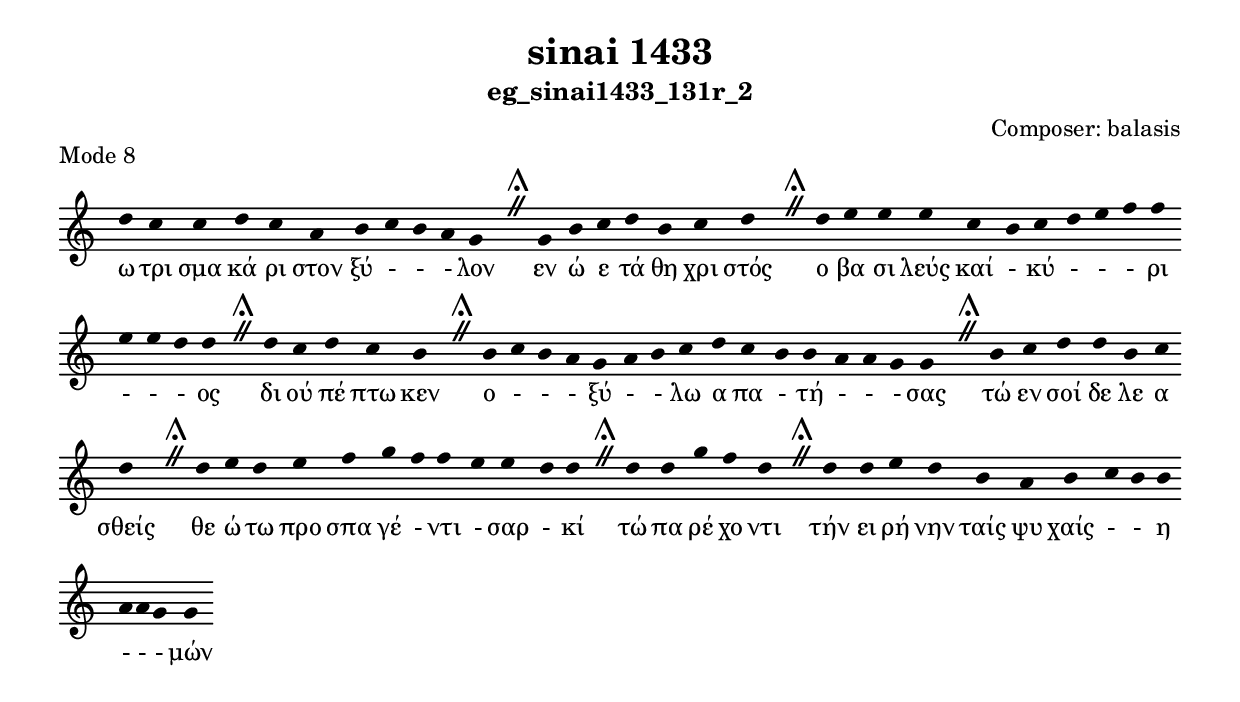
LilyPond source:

\include "gregorian.ly"

	\header {
 	  title = "sinai 1433"
	  subtitle = "eg_sinai1433_131r_2"
	  composer = "Composer: balasis"
	  piece = "Mode 8"
	}

	chant = {
	  d''4 c''4 c''4 d''4 c''4 a'4 b'4 c''4 b'4 a'4 g'4 \divisioMaior
 g'4 b'4 c''4 d''4 b'4 c''4 d''4 \divisioMaior
 d''4 e''4 e''4 e''4 c''4 b'4 c''4 d''4 e''4 f''4 f''4 e''4 e''4 d''4 d''4 \divisioMaior
 d''4 c''4 d''4 c''4 b'4 \divisioMaior
 b'4 c''4 b'4 a'4 g'4 a'4 b'4 c''4 d''4 c''4 b'4 b'4 a'4 a'4 g'4 g'4 \divisioMaior
 b'4 c''4 d''4 d''4 b'4 c''4 d''4 \divisioMaior
 d''4 e''4 d''4 e''4 f''4 g''4 f''4 f''4 e''4 e''4 d''4 d''4 \divisioMaior
 d''4 d''4 g''4 f''4 d''4 \divisioMaior
 d''4 d''4 e''4 d''4 b'4 a'4 b'4 c''4 b'4 b'4 a'4 a'4 g'4 g'4\finalis
	}

	verba = \lyricmode {ω τρι σμα κά ρι στον ξύ -  -  - λον 
εν ώ ε τά θη χρι στός 
ο βα σι λεύς καί - κύ -  -  - ρι -  -  - ος 
δι ού πέ πτω κεν 
ο -  -  - ξύ -  - λω α πα - τή -  -  - σας 
τώ εν σοί δε λε α σθείς 
θε ώ τω προ σπα γέ - ντι - σαρ - κί 
τώ πα ρέ χο ντι 
τήν ει ρή νην ταίς ψυ χαίς -  - η -  -  - μών 
	}


	\score {
	  \new Staff <<
	  \new Voice = "melody" \chant
	  \new Lyrics = "one" \lyricsto melody \verba
	  >>
	  \layout {
	    \context {
	      \Staff
	      \remove "Time_signature_engraver"
	      \remove "Bar_engraver"
	    }
	    \context {
	      \Voice
	      \remove "Stem_engraver"
	    }
	  }
	}